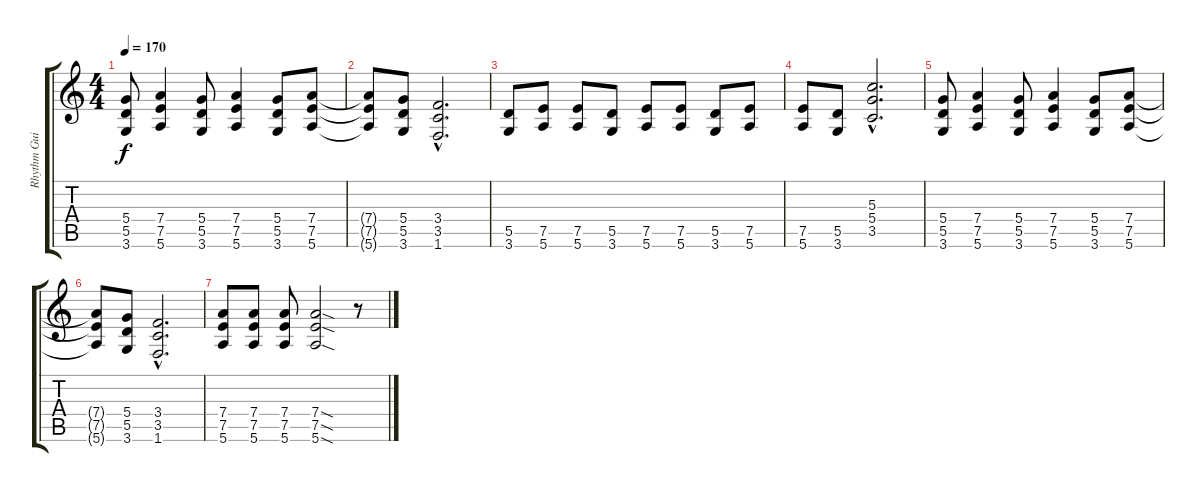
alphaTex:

\track ("Rhythm Guitar 1" "Rhythm Gui") {instrument distortionguitar}
\staff {score tabs}
\tuning (E4 B3 G3 D3 A2 E2) {hide}
\ts (4 4)
\tempo 170
\clef g2
\ks c
(5.4 5.5 3.6).8{dy f} (7.4 7.5 5.6).4 (5.4 5.5 3.6).8 (7.4 7.5 5.6).4 (5.4 5.5 3.6).8 (7.4 7.5 5.6).8 |
(7.4{t} 7.5{t} 5.6{t}).8 (5.4 5.5 3.6).8 (3.4{hac} 3.5{hac} 1.6{hac}).2{d} |
(5.5 3.6).8 (7.5 5.6).8 (7.5 5.6).8 (5.5 3.6).8 (7.5 5.6).8 (7.5 5.6).8 (5.5 3.6).8 (7.5 5.6).8 |
(7.5 5.6).8 (5.5 3.6).8 (5.3{hac} 5.4{hac} 3.5{hac}).2{d} |
(5.4 5.5 3.6).8 (7.4 7.5 5.6).4 (5.4 5.5 3.6).8 (7.4 7.5 5.6).4 (5.4 5.5 3.6).8 (7.4 7.5 5.6).8 |
(7.4{t} 7.5{t} 5.6{t}).8 (5.4 5.5 3.6).8 (3.4{hac} 3.5{hac} 1.6{hac}).2{d} |
(7.4 7.5 5.6).8 (7.4 7.5 5.6).8 (7.4 7.5 5.6).8 (7.4{sod} 7.5{sod} 5.6{sod}).2 r.8
